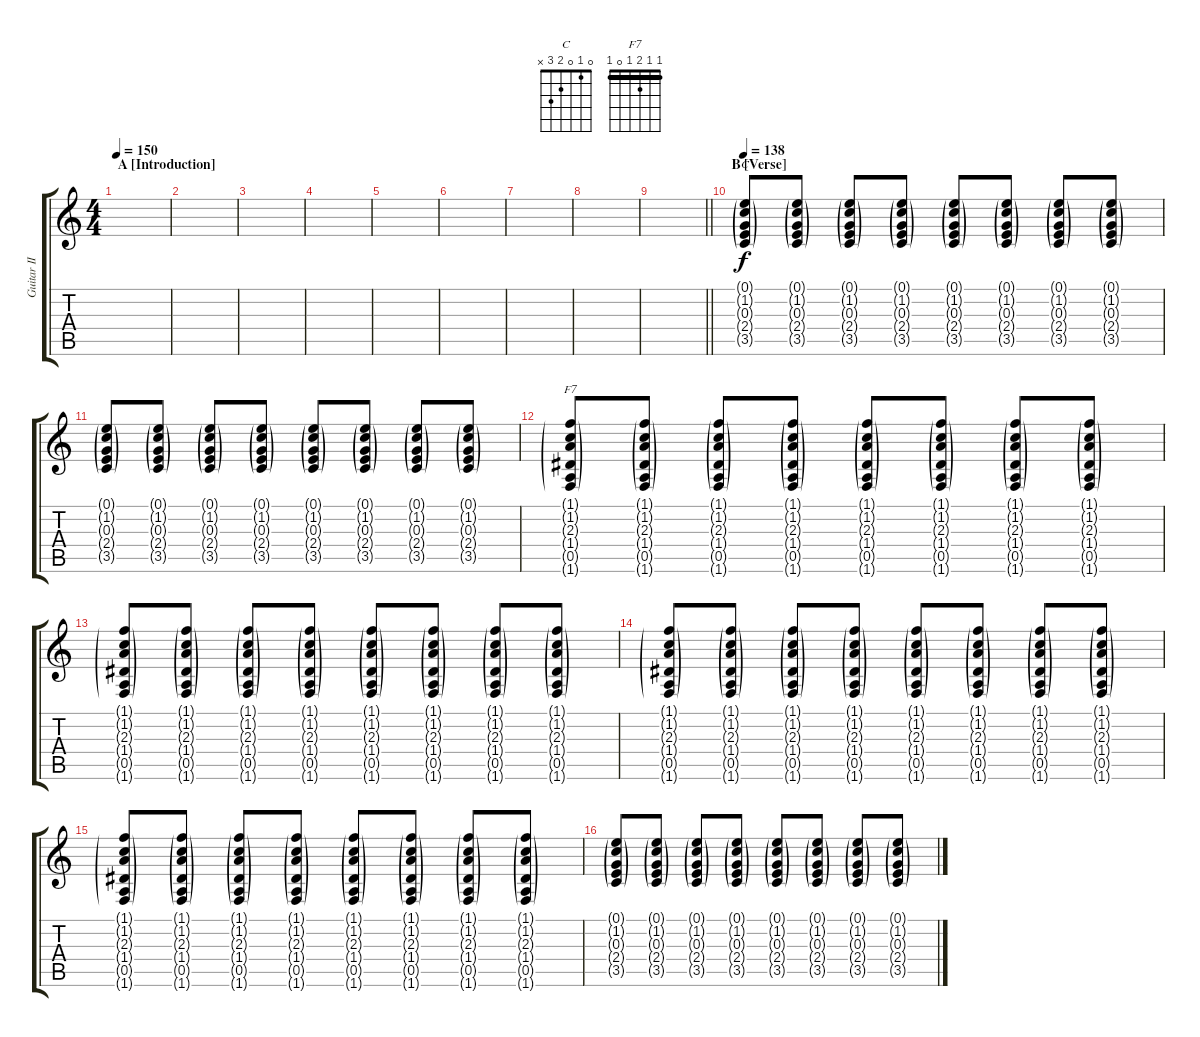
\track ("Guitar II" "Guitar II") {instrument acousticguitarnylon}
\staff {score tabs}
\tuning (E4 B3 G3 D3 A2 E2) {hide}
\chord ("C" 0 1 0 2 3 x)
\chord ("F7" 1 1 2 1 0 1) {barre 1}
\ts (4 4)
\section ("" "A [Introduction]")
\tempo 150
\clef g2
\ks c
|
|
|
|
|
|
|
|
\barLineRight lightlight
|
\section ("" "B [Verse]")
\tempo 138
(0.1{g} 1.2{g} 0.3{g} 2.4{g} 3.5{g}).8{ch "C"} (0.1{g} 1.2{g} 0.3{g} 2.4{g} 3.5{g}).8 (0.1{g} 1.2{g} 0.3{g} 2.4{g} 3.5{g}).8 (0.1{g} 1.2{g} 0.3{g} 2.4{g} 3.5{g}).8 (0.1{g} 1.2{g} 0.3{g} 2.4{g} 3.5{g}).8 (0.1{g} 1.2{g} 0.3{g} 2.4{g} 3.5{g}).8 (0.1{g} 1.2{g} 0.3{g} 2.4{g} 3.5{g}).8 (0.1{g} 1.2{g} 0.3{g} 2.4{g} 3.5{g}).8 |
(0.1{g} 1.2{g} 0.3{g} 2.4{g} 3.5{g}).8 (0.1{g} 1.2{g} 0.3{g} 2.4{g} 3.5{g}).8 (0.1{g} 1.2{g} 0.3{g} 2.4{g} 3.5{g}).8 (0.1{g} 1.2{g} 0.3{g} 2.4{g} 3.5{g}).8 (0.1{g} 1.2{g} 0.3{g} 2.4{g} 3.5{g}).8 (0.1{g} 1.2{g} 0.3{g} 2.4{g} 3.5{g}).8 (0.1{g} 1.2{g} 0.3{g} 2.4{g} 3.5{g}).8 (0.1{g} 1.2{g} 0.3{g} 2.4{g} 3.5{g}).8 |
(1.1{g} 1.2{g} 2.3{g} 1.4{g} 0.5{g} 1.6{g}).8{ch "F7"} (1.1{g} 1.2{g} 2.3{g} 1.4{g} 0.5{g} 1.6{g}).8 (1.1{g} 1.2{g} 2.3{g} 1.4{g} 0.5{g} 1.6{g}).8 (1.1{g} 1.2{g} 2.3{g} 1.4{g} 0.5{g} 1.6{g}).8 (1.1{g} 1.2{g} 2.3{g} 1.4{g} 0.5{g} 1.6{g}).8 (1.1{g} 1.2{g} 2.3{g} 1.4{g} 0.5{g} 1.6{g}).8 (1.1{g} 1.2{g} 2.3{g} 1.4{g} 0.5{g} 1.6{g}).8 (1.1{g} 1.2{g} 2.3{g} 1.4{g} 0.5{g} 1.6{g}).8 |
(1.1{g} 1.2{g} 2.3{g} 1.4{g} 0.5{g} 1.6{g}).8 (1.1{g} 1.2{g} 2.3{g} 1.4{g} 0.5{g} 1.6{g}).8 (1.1{g} 1.2{g} 2.3{g} 1.4{g} 0.5{g} 1.6{g}).8 (1.1{g} 1.2{g} 2.3{g} 1.4{g} 0.5{g} 1.6{g}).8 (1.1{g} 1.2{g} 2.3{g} 1.4{g} 0.5{g} 1.6{g}).8 (1.1{g} 1.2{g} 2.3{g} 1.4{g} 0.5{g} 1.6{g}).8 (1.1{g} 1.2{g} 2.3{g} 1.4{g} 0.5{g} 1.6{g}).8 (1.1{g} 1.2{g} 2.3{g} 1.4{g} 0.5{g} 1.6{g}).8 |
(1.1{g} 1.2{g} 2.3{g} 1.4{g} 0.5{g} 1.6{g}).8 (1.1{g} 1.2{g} 2.3{g} 1.4{g} 0.5{g} 1.6{g}).8 (1.1{g} 1.2{g} 2.3{g} 1.4{g} 0.5{g} 1.6{g}).8 (1.1{g} 1.2{g} 2.3{g} 1.4{g} 0.5{g} 1.6{g}).8 (1.1{g} 1.2{g} 2.3{g} 1.4{g} 0.5{g} 1.6{g}).8 (1.1{g} 1.2{g} 2.3{g} 1.4{g} 0.5{g} 1.6{g}).8 (1.1{g} 1.2{g} 2.3{g} 1.4{g} 0.5{g} 1.6{g}).8 (1.1{g} 1.2{g} 2.3{g} 1.4{g} 0.5{g} 1.6{g}).8 |
(1.1{g} 1.2{g} 2.3{g} 1.4{g} 0.5{g} 1.6{g}).8 (1.1{g} 1.2{g} 2.3{g} 1.4{g} 0.5{g} 1.6{g}).8 (1.1{g} 1.2{g} 2.3{g} 1.4{g} 0.5{g} 1.6{g}).8 (1.1{g} 1.2{g} 2.3{g} 1.4{g} 0.5{g} 1.6{g}).8 (1.1{g} 1.2{g} 2.3{g} 1.4{g} 0.5{g} 1.6{g}).8 (1.1{g} 1.2{g} 2.3{g} 1.4{g} 0.5{g} 1.6{g}).8 (1.1{g} 1.2{g} 2.3{g} 1.4{g} 0.5{g} 1.6{g}).8 (1.1{g} 1.2{g} 2.3{g} 1.4{g} 0.5{g} 1.6{g}).8 |
(0.1{g} 1.2{g} 0.3{g} 2.4{g} 3.5{g}).8 (0.1{g} 1.2{g} 0.3{g} 2.4{g} 3.5{g}).8 (0.1{g} 1.2{g} 0.3{g} 2.4{g} 3.5{g}).8 (0.1{g} 1.2{g} 0.3{g} 2.4{g} 3.5{g}).8 (0.1{g} 1.2{g} 0.3{g} 2.4{g} 3.5{g}).8 (0.1{g} 1.2{g} 0.3{g} 2.4{g} 3.5{g}).8 (0.1{g} 1.2{g} 0.3{g} 2.4{g} 3.5{g}).8 (0.1{g} 1.2{g} 0.3{g} 2.4{g} 3.5{g}).8
